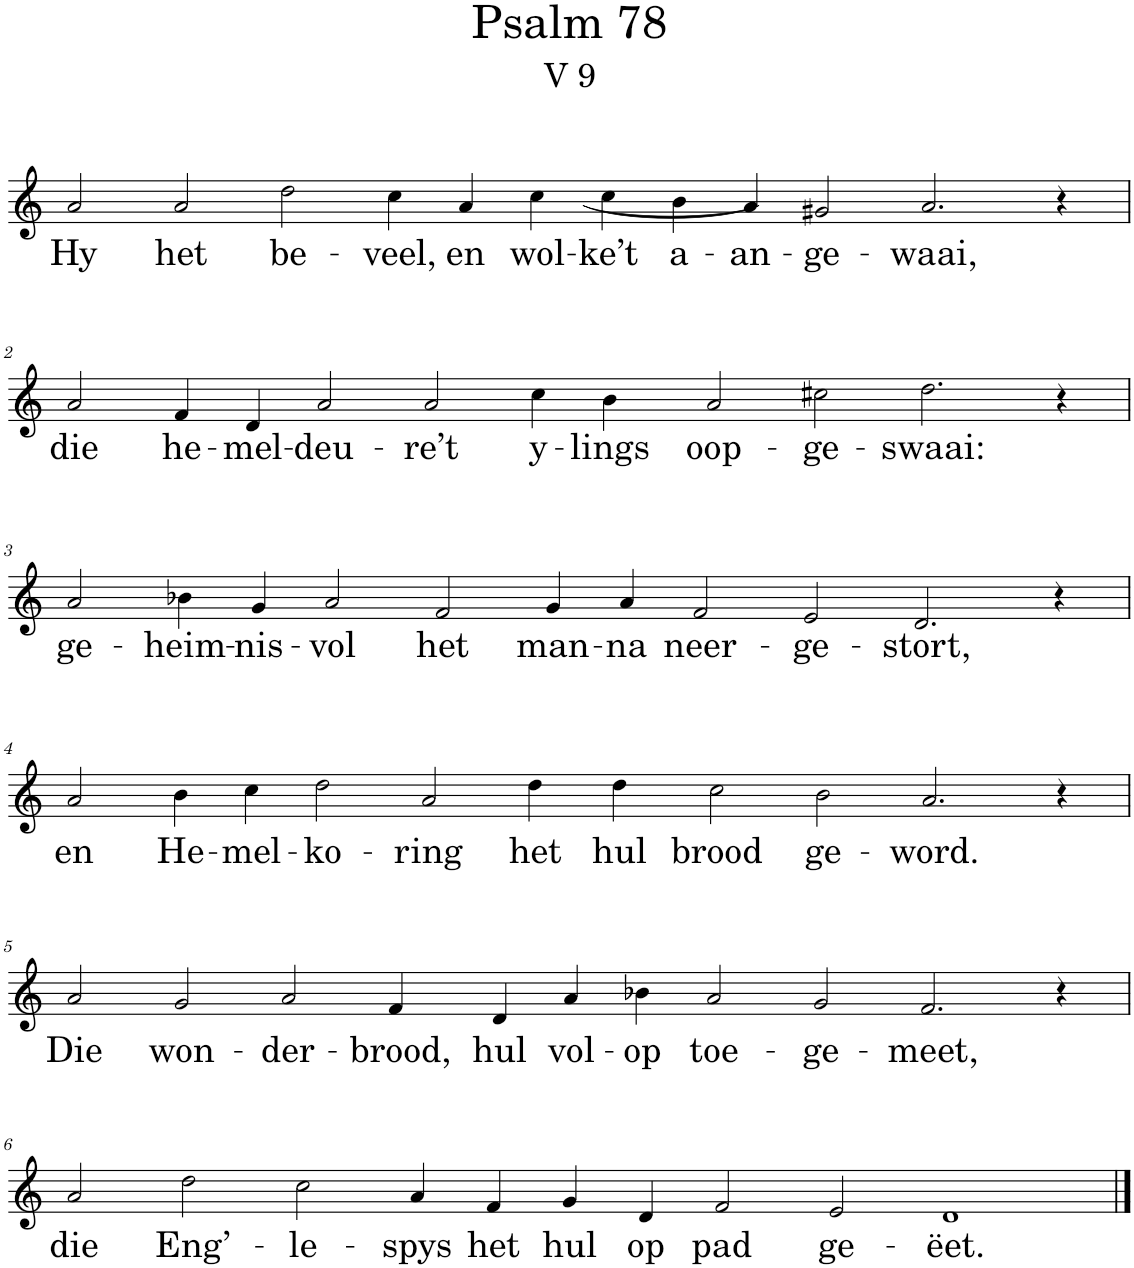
**kern	**text
*part1	*part1
*staff1	*staff1
*I"Pipe Organ	*
*I'Org.	*
*clefG2	*
*k[]	*
*M18/4	*
=1	=1
!	!LO:LY:b
2a/	Hy
!	!LO:LY:b
2a/	het
!	!LO:LY:b
2dd\	be-
!	!LO:LY:b
4cc\	-veel,
!	!LO:LY:b
4a/	en
!	!LO:LY:b
4cc\	wol-
!	!LO:LY:b
4cc\	-ke’t
!	!LO:LY:b
4b\	a-
!	!LO:LY:b
[4a/	-an-
!	!LO:LY:b
2g#X/	-ge-
!	!LO:LY:b
2.a/]	-waai,
4r	.
!!LO:LB:g=z
=2	=2
!	!LO:LY:b
2a/	die
!	!LO:LY:b
4f/	he-
!	!LO:LY:b
4d/	-mel-
!	!LO:LY:b
2a/	-deu-
!	!LO:LY:b
2a/	-re’t
!	!LO:LY:b
4cc\	y-
!	!LO:LY:b
4b\	-lings
!	!LO:LY:b
2a/	oop-
!	!LO:LY:b
2cc#X\	-ge-
!	!LO:LY:b
2.dd\	-swaai:
4r	.
!!LO:LB:g=z
=3	=3
!	!LO:LY:b
2a/	ge-
!	!LO:LY:b
4b-X\	-heim-
!	!LO:LY:b
4g/	-nis-
!	!LO:LY:b
2a/	-vol
!	!LO:LY:b
2f/	het
!	!LO:LY:b
4g/	man-
!	!LO:LY:b
4a/	-na
!	!LO:LY:b
2f/	neer-
!	!LO:LY:b
2e/	-ge-
!	!LO:LY:b
2.d/	-stort,
4r	.
!!LO:LB:g=z
=4	=4
!	!LO:LY:b
2a/	en
!	!LO:LY:b
4b\	He-
!	!LO:LY:b
4cc\	-mel-
!	!LO:LY:b
2dd\	-ko-
!	!LO:LY:b
2a/	-ring
!	!LO:LY:b
4dd\	het
!	!LO:LY:b
4dd\	hul
!	!LO:LY:b
2cc\	brood
!	!LO:LY:b
2b\	ge-
!	!LO:LY:b
2.a/	-word.
4r	.
!!LO:LB:g=z
=5	=5
!	!LO:LY:b
2a/	Die
!	!LO:LY:b
2g/	won-
!	!LO:LY:b
2a/	-der-
!	!LO:LY:b
4f/	-brood,
!	!LO:LY:b
4d/	hul
!	!LO:LY:b
4a/	vol-
!	!LO:LY:b
4b-X\	-op
!	!LO:LY:b
2a/	toe-
!	!LO:LY:b
2g/	-ge-
!	!LO:LY:b
2.f/	-meet,
4r	.
!!LO:LB:g=z
=6	=6
!	!LO:LY:b
2a/	die
!	!LO:LY:b
2dd\	Eng’-
!	!LO:LY:b
2cc\	-le-
!	!LO:LY:b
4a/	-spys
!	!LO:LY:b
4f/	het
!	!LO:LY:b
4g/	hul
!	!LO:LY:b
4d/	op
!	!LO:LY:b
2f/	pad
!	!LO:LY:b
2e/	ge-
!	!LO:LY:b
1d	-ëet.
==	==
*-	*-
